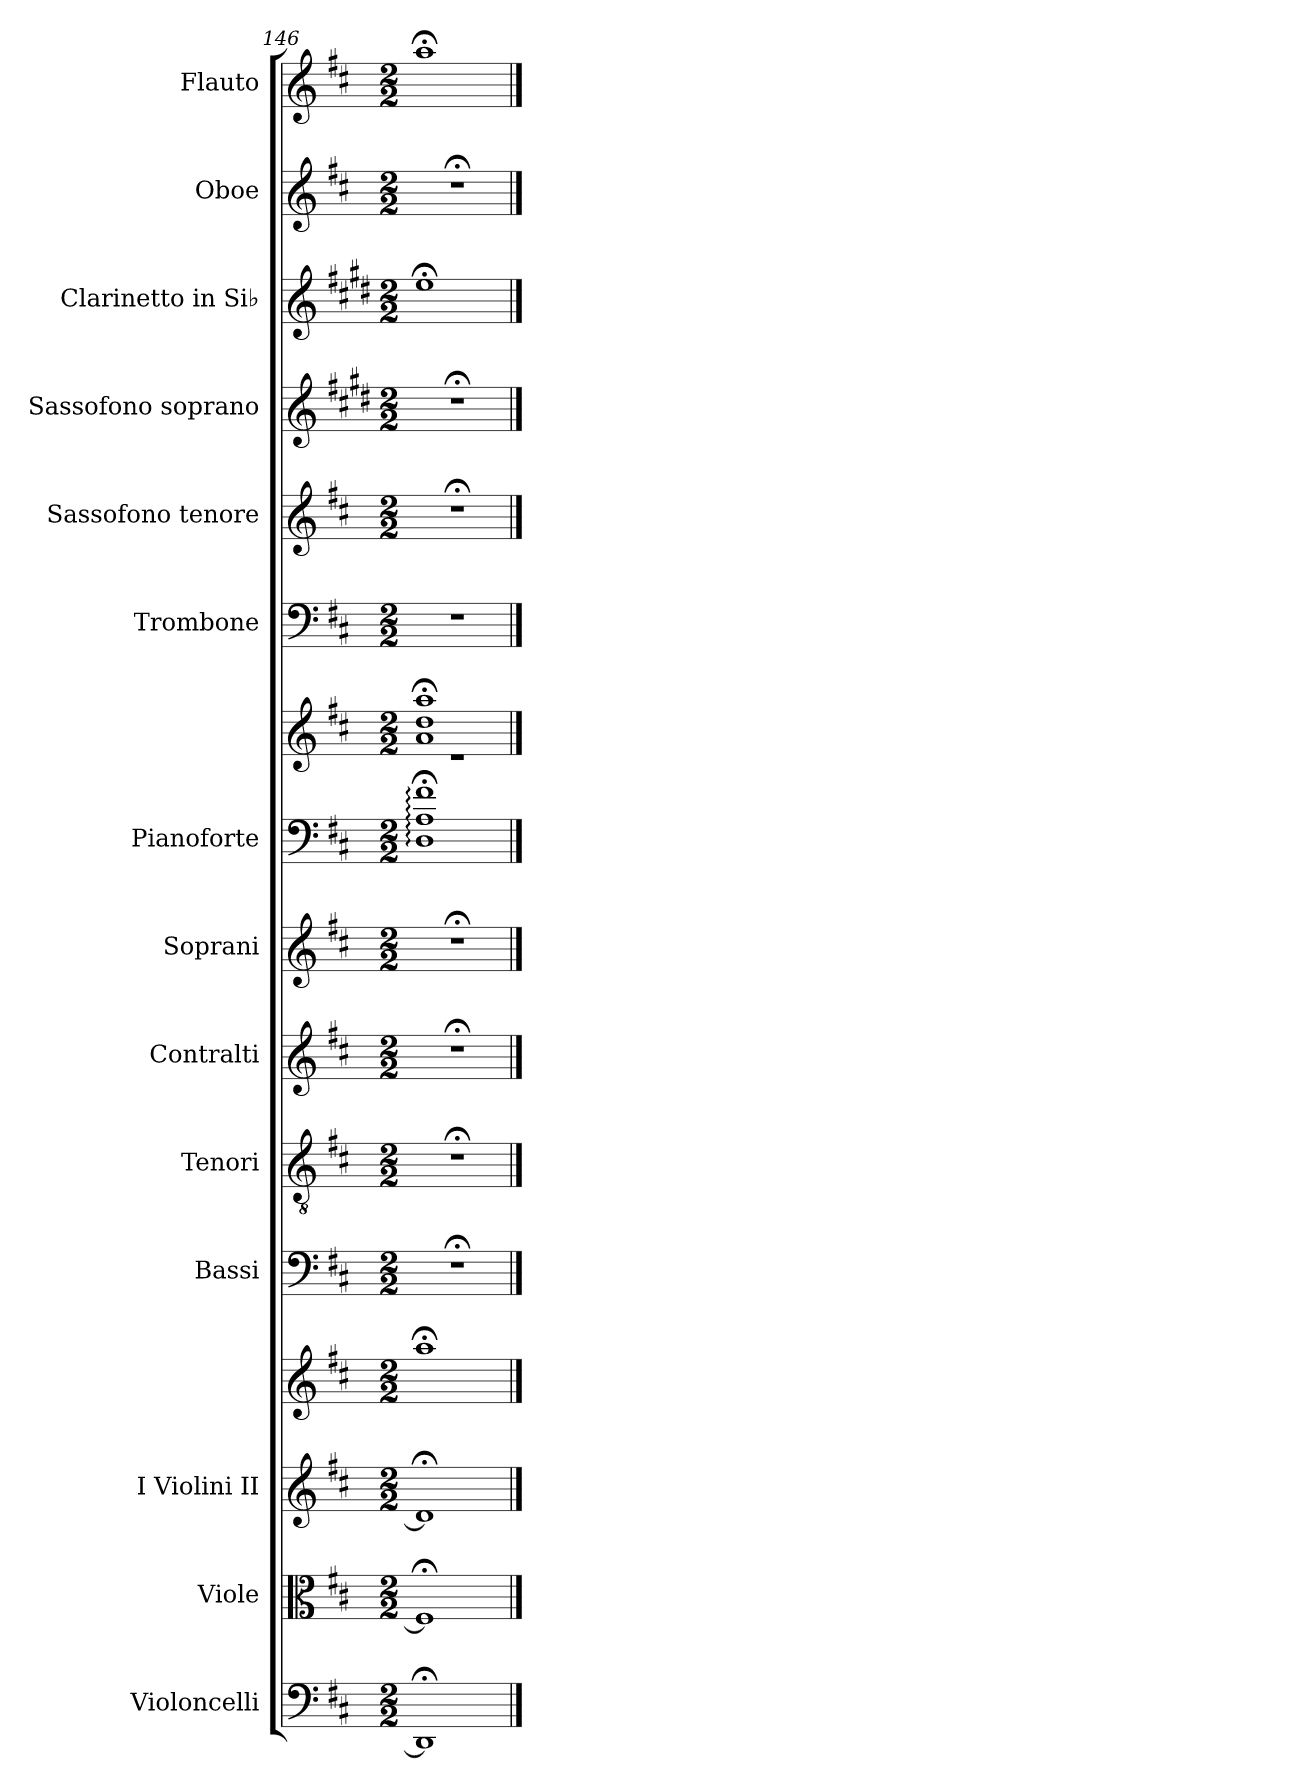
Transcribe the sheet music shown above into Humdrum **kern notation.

**kern	**kern	**kern	**kern	**kern	**kern	**kern	**kern	**kern	**kern	**kern	**kern	**kern	**kern	**kern	**kern
*part14	*part13	*part12	*part12	*part11	*part10	*part9	*part8	*part7	*part7	*part6	*part5	*part4	*part3	*part2	*part1
*staff16	*staff15	*staff14	*staff13	*staff12	*staff11	*staff10	*staff9	*staff8	*staff7	*staff6	*staff5	*staff4	*staff3	*staff2	*staff1
*I"Violoncelli	*I"Viole	*I"I  Violini  II	*	*I"Bassi	*I"Tenori	*I"Contralti	*I"Soprani	*I"Pianoforte	*	*I"Trombone	*I"Sassofono tenore	*I"Sassofono soprano	*I"Clarinetto in Si♭	*I"Oboe	*I"Flauto
*I'Vc	*	*I'Vln	*	*I'B	*I'T	*	*I'S	*I'Pno	*	*I'Trb	*	*	*I'Cl	*I'Ob	*I'Fl
*clefF4	*clefC3	*clefG2	*clefG2	*clefF4	*clefGv2	*clefG2	*clefG2	*clefF4	*clefG2	*clefF4	*clefG2	*clefG2	*clefG2	*clefG2	*clefG2
*	*	*	*	*	*	*	*	*	*	*	*ITrd8c14	*ITrd1c2	*ITrd1c2	*	*
*k[f#c#]	*k[f#c#]	*k[f#c#]	*k[f#c#]	*k[f#c#]	*k[f#c#]	*k[f#c#]	*k[f#c#]	*k[f#c#]	*k[f#c#]	*k[f#c#]	*k[f#c#]	*k[f#c#]	*k[f#c#]	*k[f#c#]	*k[f#c#]
*M2/2	*M2/2	*M2/2	*M2/2	*M2/2	*M2/2	*M2/2	*M2/2	*M2/2	*M2/2	*M2/2	*M2/2	*M2/2	*M2/2	*M2/2	*M2/2
=146	=146	=146	=146	=146	=146	=146	=146	=146	=146	=146	=146	=146	=146	=146	=146
*	*	*	*	*	*	*	*	*	*^	*	*	*	*	*	*
1DD;<]	1F#;<]	1d;<]	1aa;<	1r;<	1r;<	1r;<	1r;<	1D;: 1A;: 1f#;:	1a;< 1dd;< 1aa;<	1r	1r	1r;<	1r;<	1dd;<	1r;<	1aa;<
*	*	*	*	*	*	*	*	*	*v	*v	*	*	*	*	*	*
==	==	==	==	==	==	==	==	==	==	==	==	==	==	==	==
*-	*-	*-	*-	*-	*-	*-	*-	*-	*-	*-	*-	*-	*-	*-	*-
